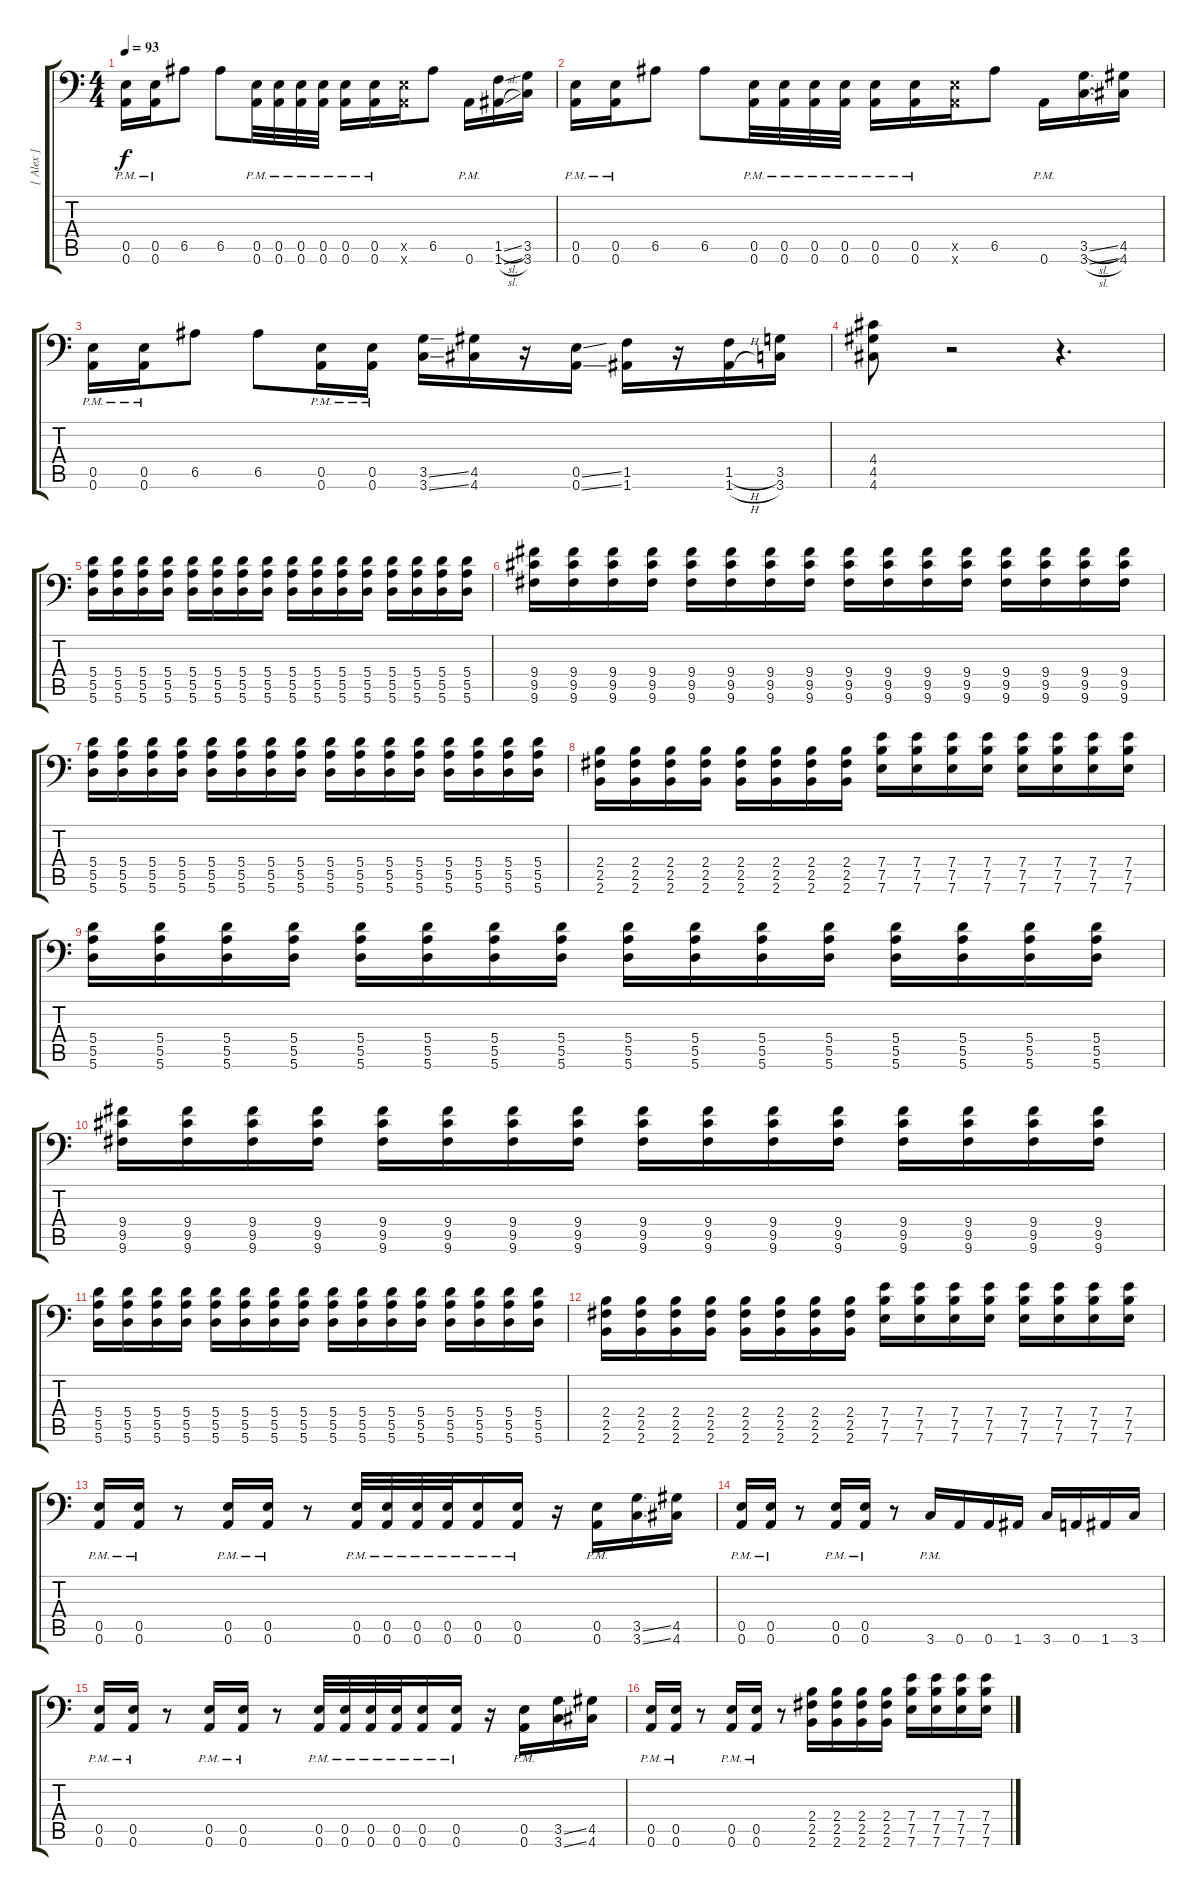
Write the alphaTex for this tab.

\track ("[ Alex ]" "[ Alex ]") {instrument overdrivenguitar}
\staff {score tabs}
\tuning (B3 Gb3 D3 A2 E2 A1) {hide}
\ts (4 4)
\tempo 93
\clef f4
\ks c
(0.5{pm} 0.6{pm}).16{dy f} (0.5{pm} 0.6{pm}).16 6.5.8 6.5.8 (0.5{pm} 0.6{pm}).32 (0.5{pm} 0.6{pm}).32 (0.5{pm} 0.6{pm}).32 (0.5{pm} 0.6{pm}).32 (0.5{pm} 0.6{pm}).16 (0.5{pm} 0.6{pm}).16 (0.5{x} 0.6{x}).16 6.5.8 0.6{pm}.16 (1.5{sl} 1.6{sl}).16 (3.5 3.6).16 |
(0.5{pm} 0.6{pm}).16 (0.5{pm} 0.6{pm}).16 6.5.8 6.5.8 (0.5{pm} 0.6{pm}).32 (0.5{pm} 0.6{pm}).32 (0.5{pm} 0.6{pm}).32 (0.5{pm} 0.6{pm}).32 (0.5{pm} 0.6{pm}).16 (0.5{pm} 0.6{pm}).16 (0.5{x} 0.6{x}).16 6.5.8 0.6{pm}.16 (3.5{sl} 3.6{sl}).16 (4.5 4.6).16 |
(0.5{pm} 0.6{pm}).16 (0.5{pm} 0.6{pm}).16 6.5.8 6.5.8 (0.5{pm} 0.6{pm}).16 (0.5{pm} 0.6{pm}).16 (3.5{ss} 3.6{ss}).16 (4.5 4.6).16 r.16 (0.5{ss} 0.6{ss}).16 (1.5 1.6).16 r.16 (1.5{h} 1.6{h}).16 (3.5 3.6).16 |
(4.4 4.5 4.6).8 r.2 r.4{d} |
(5.4 5.5 5.6).16 (5.4 5.5 5.6).16 (5.4 5.5 5.6).16 (5.4 5.5 5.6).16 (5.4 5.5 5.6).16 (5.4 5.5 5.6).16 (5.4 5.5 5.6).16 (5.4 5.5 5.6).16 (5.4 5.5 5.6).16 (5.4 5.5 5.6).16 (5.4 5.5 5.6).16 (5.4 5.5 5.6).16 (5.4 5.5 5.6).16 (5.4 5.5 5.6).16 (5.4 5.5 5.6).16 (5.4 5.5 5.6).16 |
(9.4 9.5 9.6).16 (9.4 9.5 9.6).16 (9.4 9.5 9.6).16 (9.4 9.5 9.6).16 (9.4 9.5 9.6).16 (9.4 9.5 9.6).16 (9.4 9.5 9.6).16 (9.4 9.5 9.6).16 (9.4 9.5 9.6).16 (9.4 9.5 9.6).16 (9.4 9.5 9.6).16 (9.4 9.5 9.6).16 (9.4 9.5 9.6).16 (9.4 9.5 9.6).16 (9.4 9.5 9.6).16 (9.4 9.5 9.6).16 |
(5.4 5.5 5.6).16 (5.4 5.5 5.6).16 (5.4 5.5 5.6).16 (5.4 5.5 5.6).16 (5.4 5.5 5.6).16 (5.4 5.5 5.6).16 (5.4 5.5 5.6).16 (5.4 5.5 5.6).16 (5.4 5.5 5.6).16 (5.4 5.5 5.6).16 (5.4 5.5 5.6).16 (5.4 5.5 5.6).16 (5.4 5.5 5.6).16 (5.4 5.5 5.6).16 (5.4 5.5 5.6).16 (5.4 5.5 5.6).16 |
(2.4 2.5 2.6).16 (2.4 2.5 2.6).16 (2.4 2.5 2.6).16 (2.4 2.5 2.6).16 (2.4 2.5 2.6).16 (2.4 2.5 2.6).16 (2.4 2.5 2.6).16 (2.4 2.5 2.6).16 (7.4 7.5 7.6).16 (7.4 7.5 7.6).16 (7.4 7.5 7.6).16 (7.4 7.5 7.6).16 (7.4 7.5 7.6).16 (7.4 7.5 7.6).16 (7.4 7.5 7.6).16 (7.4 7.5 7.6).16 |
(5.4 5.5 5.6).16 (5.4 5.5 5.6).16 (5.4 5.5 5.6).16 (5.4 5.5 5.6).16 (5.4 5.5 5.6).16 (5.4 5.5 5.6).16 (5.4 5.5 5.6).16 (5.4 5.5 5.6).16 (5.4 5.5 5.6).16 (5.4 5.5 5.6).16 (5.4 5.5 5.6).16 (5.4 5.5 5.6).16 (5.4 5.5 5.6).16 (5.4 5.5 5.6).16 (5.4 5.5 5.6).16 (5.4 5.5 5.6).16 |
(9.4 9.5 9.6).16 (9.4 9.5 9.6).16 (9.4 9.5 9.6).16 (9.4 9.5 9.6).16 (9.4 9.5 9.6).16 (9.4 9.5 9.6).16 (9.4 9.5 9.6).16 (9.4 9.5 9.6).16 (9.4 9.5 9.6).16 (9.4 9.5 9.6).16 (9.4 9.5 9.6).16 (9.4 9.5 9.6).16 (9.4 9.5 9.6).16 (9.4 9.5 9.6).16 (9.4 9.5 9.6).16 (9.4 9.5 9.6).16 |
(5.4 5.5 5.6).16 (5.4 5.5 5.6).16 (5.4 5.5 5.6).16 (5.4 5.5 5.6).16 (5.4 5.5 5.6).16 (5.4 5.5 5.6).16 (5.4 5.5 5.6).16 (5.4 5.5 5.6).16 (5.4 5.5 5.6).16 (5.4 5.5 5.6).16 (5.4 5.5 5.6).16 (5.4 5.5 5.6).16 (5.4 5.5 5.6).16 (5.4 5.5 5.6).16 (5.4 5.5 5.6).16 (5.4 5.5 5.6).16 |
(2.4 2.5 2.6).16 (2.4 2.5 2.6).16 (2.4 2.5 2.6).16 (2.4 2.5 2.6).16 (2.4 2.5 2.6).16 (2.4 2.5 2.6).16 (2.4 2.5 2.6).16 (2.4 2.5 2.6).16 (7.4 7.5 7.6).16 (7.4 7.5 7.6).16 (7.4 7.5 7.6).16 (7.4 7.5 7.6).16 (7.4 7.5 7.6).16 (7.4 7.5 7.6).16 (7.4 7.5 7.6).16 (7.4 7.5 7.6).16 |
(0.5{pm} 0.6{pm}).16 (0.5{pm} 0.6{pm}).16 r.8 (0.5{pm} 0.6{pm}).16 (0.5{pm} 0.6{pm}).16 r.8 (0.5{pm} 0.6{pm}).32 (0.5{pm} 0.6{pm}).32 (0.5{pm} 0.6{pm}).32 (0.5{pm} 0.6{pm}).32 (0.5{pm} 0.6{pm}).16 (0.5{pm} 0.6{pm}).16 r.16 (0.5 0.6{pm}).16 (3.5{ss} 3.6{ss}).16 (4.5 4.6).16 |
(0.5{pm} 0.6{pm}).16 (0.5{pm} 0.6{pm}).16 r.8 (0.5{pm} 0.6{pm}).16 (0.5{pm} 0.6{pm}).16 r.8 3.6{pm}.16 0.6.16 0.6.16 1.6.16 3.6.16 0.6.16 1.6.16 3.6.16 |
(0.5{pm} 0.6{pm}).16 (0.5{pm} 0.6{pm}).16 r.8 (0.5{pm} 0.6{pm}).16 (0.5{pm} 0.6{pm}).16 r.8 (0.5{pm} 0.6{pm}).32 (0.5{pm} 0.6{pm}).32 (0.5{pm} 0.6{pm}).32 (0.5{pm} 0.6{pm}).32 (0.5{pm} 0.6{pm}).16 (0.5{pm} 0.6{pm}).16 r.16 (0.5 0.6{pm}).16 (3.5{ss} 3.6{ss}).16 (4.5 4.6).16 |
(0.5{pm} 0.6{pm}).16 (0.5{pm} 0.6{pm}).16 r.8 (0.5{pm} 0.6{pm}).16 (0.5{pm} 0.6{pm}).16 r.8 (2.4 2.5 2.6).16 (2.4 2.5 2.6).16 (2.4 2.5 2.6).16 (2.4 2.5 2.6).16 (7.4 7.5 7.6).16 (7.4 7.5 7.6).16 (7.4 7.5 7.6).16 (7.4 7.5 7.6).16
